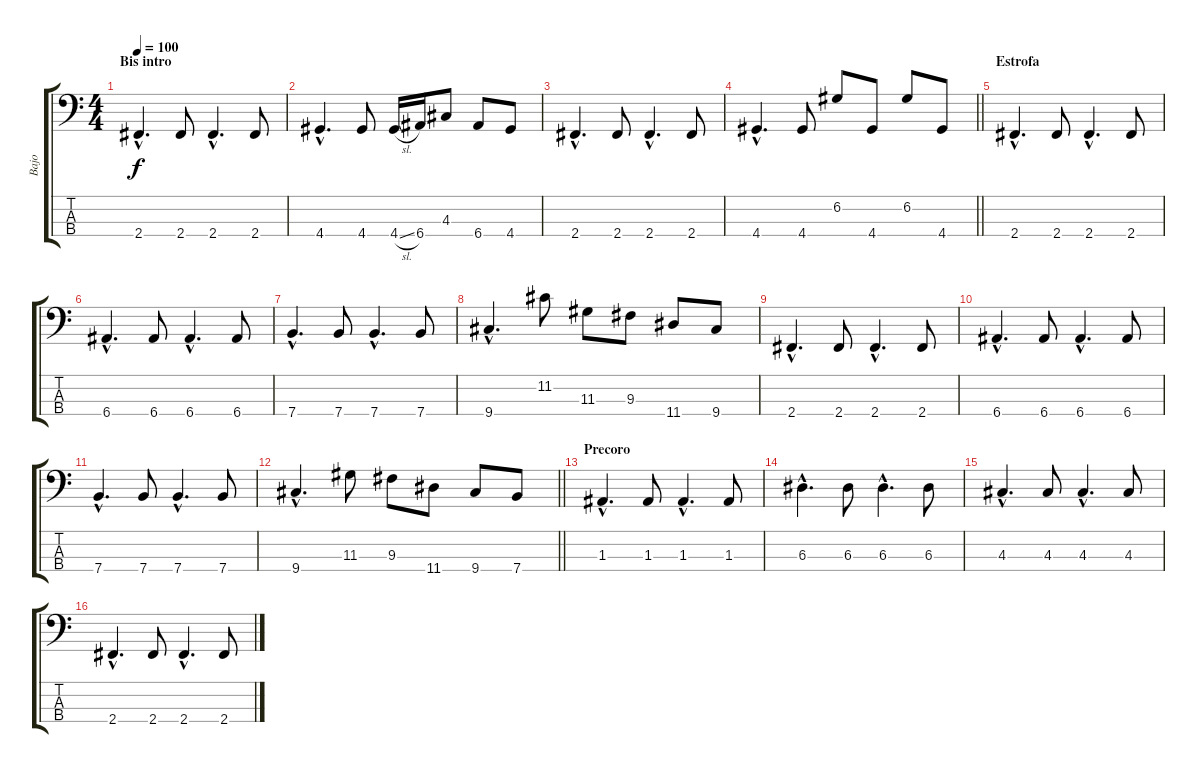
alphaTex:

\track ("Bajo" "Bajo") {instrument electricbassfinger}
\staff {score tabs}
\tuning (G2 D2 A1 E1) {hide}
\ts (4 4)
\section ("" "Bis intro")
\tempo 100
\clef f4
\ks c
2.4{hac}.4{d dy f} 2.4.8 2.4{hac}.4{d} 2.4.8 |
4.4{hac}.4{d} 4.4.8 4.4{sl}.16 6.4.16 4.3.8 6.4.8 4.4.8 |
2.4{hac}.4{d} 2.4.8 2.4{hac}.4{d} 2.4.8 |
\barLineRight lightlight
4.4{hac}.4{d} 4.4.8 6.2.8 4.4.8 6.2.8 4.4.8 |
\section ("" "Estrofa")
2.4{hac}.4{d} 2.4.8 2.4{hac}.4{d} 2.4.8 |
6.4{hac}.4{d} 6.4.8 6.4{hac}.4{d} 6.4.8 |
7.4{hac}.4{d} 7.4.8 7.4{hac}.4{d} 7.4.8 |
9.4{hac}.4{d} 11.2.8 11.3.8 9.3.8 11.4.8 9.4.8 |
2.4{hac}.4{d} 2.4.8 2.4{hac}.4{d} 2.4.8 |
6.4{hac}.4{d} 6.4.8 6.4{hac}.4{d} 6.4.8 |
7.4{hac}.4{d} 7.4.8 7.4{hac}.4{d} 7.4.8 |
\barLineRight lightlight
9.4{hac}.4{d} 11.3.8 9.3.8 11.4.8 9.4.8 7.4.8 |
\section ("" "Precoro")
1.3{hac}.4{d} 1.3.8 1.3{hac}.4{d} 1.3.8 |
6.3{hac}.4{d} 6.3.8 6.3{hac}.4{d} 6.3.8 |
4.3{hac}.4{d} 4.3.8 4.3{hac}.4{d} 4.3.8 |
2.4{hac}.4{d} 2.4.8 2.4{hac}.4{d} 2.4.8
